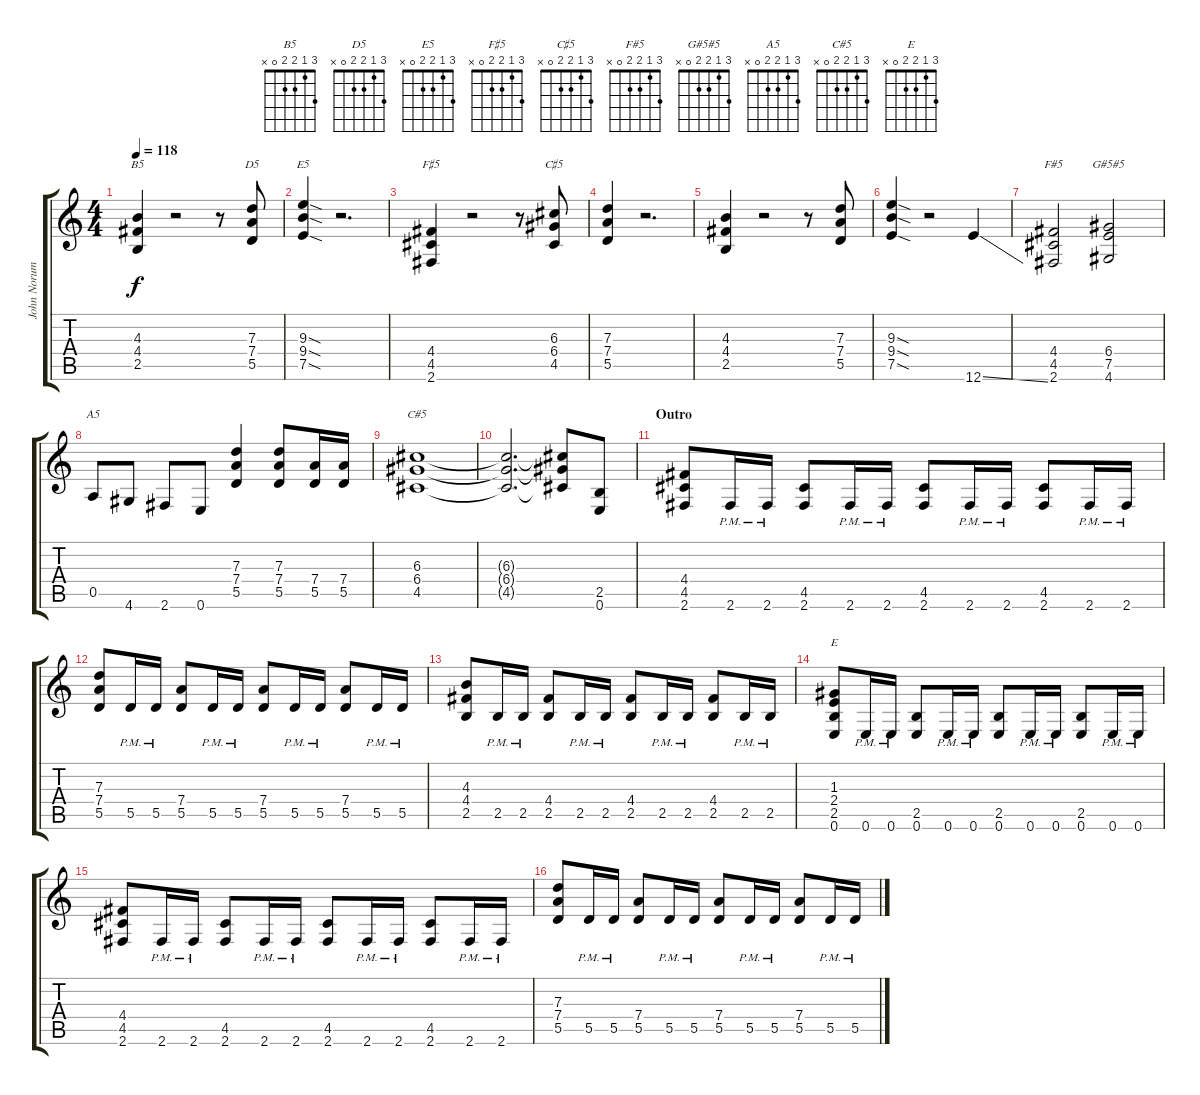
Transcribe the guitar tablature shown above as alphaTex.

\track ("John Norum - 1965 Fender Stratocaster |" "John Norum") {instrument distortionguitar}
\staff {score tabs}
\tuning (E4 B3 G3 D3 A2 E2) {hide}
\chord ("B5" 3 1 2 2 0 x)
\chord ("D5" 3 1 2 2 0 x)
\chord ("E5" 3 1 2 2 0 x)
\chord ("F♯5" 3 1 2 2 0 x)
\chord ("C♯5" 3 1 2 2 0 x)
\chord ("F#5" 3 1 2 2 0 x)
\chord ("G#5#5" 3 1 2 2 0 x)
\chord ("A5" 3 1 2 2 0 x)
\chord ("C#5" 3 1 2 2 0 x)
\chord ("E" 3 1 2 2 0 x)
\ts (4 4)
\tempo 118
\clef g2
\ks c
(4.3 4.4 2.5).4{ch "B5" dy f} r.2 r.8 (7.3 7.4 5.5).8{ch "D5"} |
(9.3{sod} 9.4{sod} 7.5{sod}).4{ch "E5"} r.2{d} |
(4.4 4.5 2.6).4{ch "F♯5"} r.2 r.8 (6.3 6.4 4.5).8{ch "C♯5"} |
(7.3 7.4 5.5).4 r.2{d} |
(4.3 4.4 2.5).4 r.2 r.8 (7.3 7.4 5.5).8 |
(9.3{sod} 9.4{sod} 7.5{sod}).4 r.2 12.6{ss}.4 |
(4.4 4.5 2.6).2{ch "F#5"} (6.4 7.5 4.6).2{ch "G#5#5"} |
0.5.8{ch "A5"} 4.6.8 2.6.8 0.6.8 (7.3 7.4 5.5).4 (7.3 7.4 5.5).8 (7.4 5.5).16 (7.4 5.5).16 |
(6.3 6.4 4.5).1{ch "C#5"} |
(6.3{t} 6.4{t} 4.5{t}).2{d} (6.3{t} 6.4{t} 4.5{t}).8 (2.5 0.6).8 |
\section ("" "Outro")
(4.4 4.5 2.6).8 2.6{pm}.16 2.6{pm}.16 (4.5 2.6).8 2.6{pm}.16 2.6{pm}.16 (4.5 2.6).8 2.6{pm}.16 2.6{pm}.16 (4.5 2.6).8 2.6{pm}.16 2.6{pm}.16 |
(7.3 7.4 5.5).8 5.5{pm}.16 5.5{pm}.16 (7.4 5.5).8 5.5{pm}.16 5.5{pm}.16 (7.4 5.5).8 5.5{pm}.16 5.5{pm}.16 (7.4 5.5).8 5.5{pm}.16 5.5{pm}.16 |
(4.3 4.4 2.5).8 2.5{pm}.16 2.5{pm}.16 (4.4 2.5).8 2.5{pm}.16 2.5{pm}.16 (4.4 2.5).8 2.5{pm}.16 2.5{pm}.16 (4.4 2.5).8 2.5{pm}.16 2.5{pm}.16 |
(1.3 2.4 2.5 0.6).8{ch "E"} 0.6{pm}.16 0.6{pm}.16 (2.5 0.6).8 0.6{pm}.16 0.6{pm}.16 (2.5 0.6).8 0.6{pm}.16 0.6{pm}.16 (2.5 0.6).8 0.6{pm}.16 0.6{pm}.16 |
(4.4 4.5 2.6).8 2.6{pm}.16 2.6{pm}.16 (4.5 2.6).8 2.6{pm}.16 2.6{pm}.16 (4.5 2.6).8 2.6{pm}.16 2.6{pm}.16 (4.5 2.6).8 2.6{pm}.16 2.6{pm}.16 |
(7.3 7.4 5.5).8 5.5{pm}.16 5.5{pm}.16 (7.4 5.5).8 5.5{pm}.16 5.5{pm}.16 (7.4 5.5).8 5.5{pm}.16 5.5{pm}.16 (7.4 5.5).8 5.5{pm}.16 5.5{pm}.16
